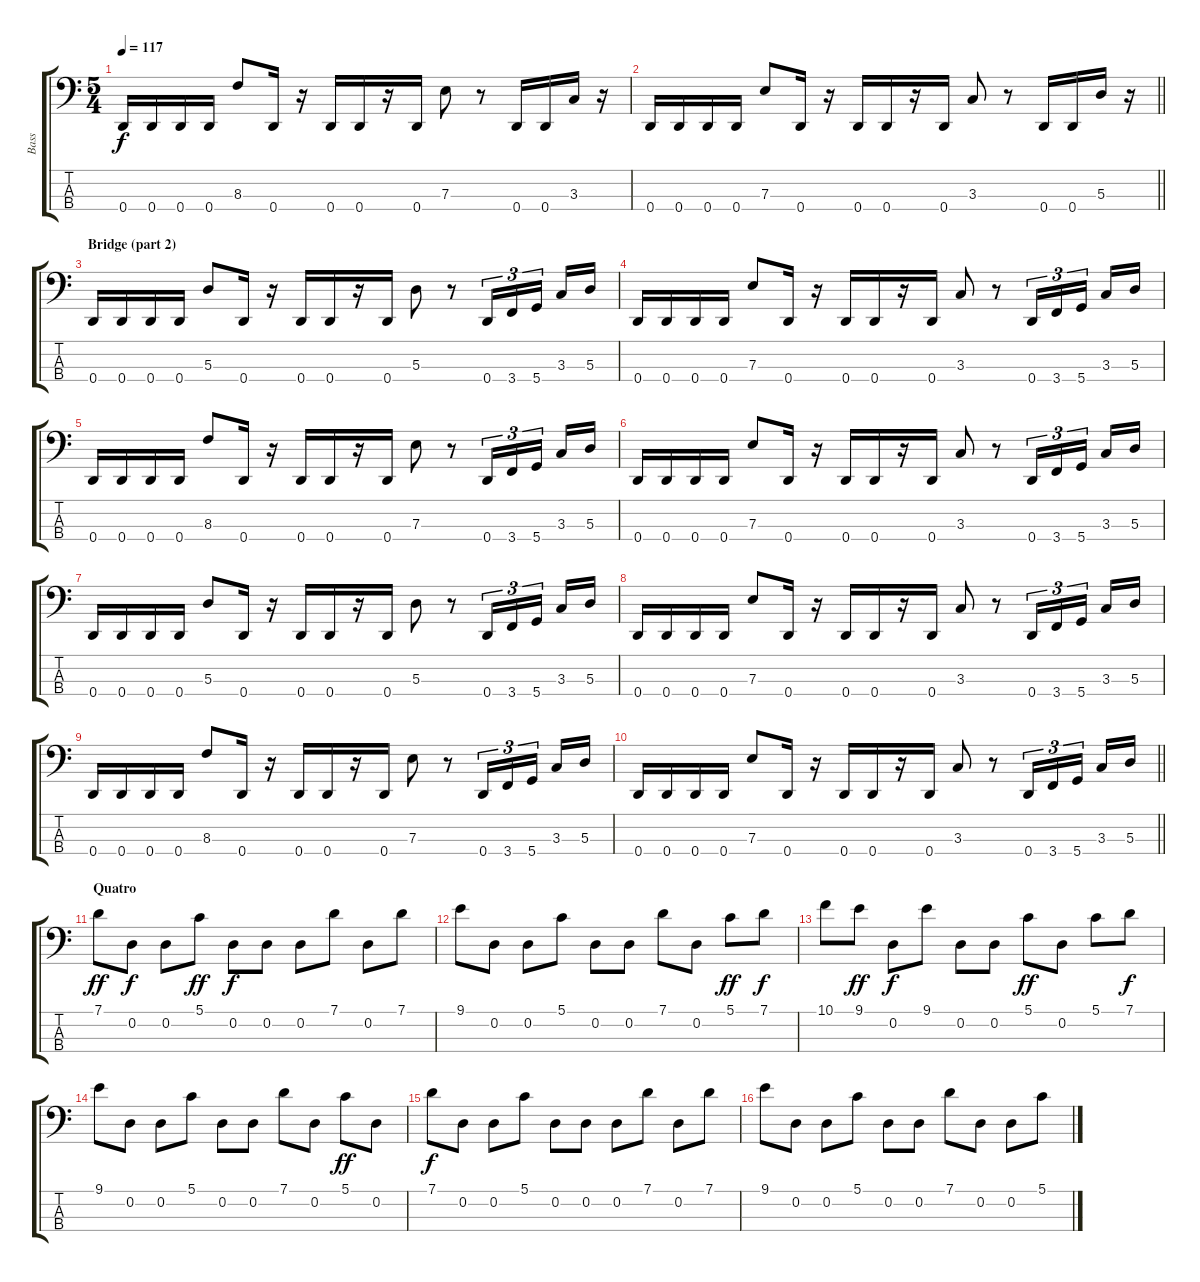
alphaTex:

\track ("Bass" "Bass") {instrument electricbasspick}
\staff {score tabs}
\tuning (G2 D2 A1 D1) {hide}
\ts (5 4)
\tempo 117
\clef f4
\ks c
0.4.16{dy f} 0.4.16 0.4.16 0.4.16 8.3.8 0.4.16 r.16 0.4.16 0.4.16 r.16 0.4.16 7.3.8 r.8 0.4.16 0.4.16 3.3.16 r.16 |
\barLineRight lightlight
0.4.16 0.4.16 0.4.16 0.4.16 7.3.8 0.4.16 r.16 0.4.16 0.4.16 r.16 0.4.16 3.3.8 r.8 0.4.16 0.4.16 5.3.16 r.16 |
\section ("" "Bridge (part 2)")
0.4.16 0.4.16 0.4.16 0.4.16 5.3.8 0.4.16 r.16 0.4.16 0.4.16 r.16 0.4.16 5.3.8 r.8 0.4.16{tu (3 2)} 3.4.16{tu (3 2)} 5.4.16{tu (3 2) beam splitsecondary} 3.3.16 5.3.16 |
0.4.16 0.4.16 0.4.16 0.4.16 7.3.8 0.4.16 r.16 0.4.16 0.4.16 r.16 0.4.16 3.3.8 r.8 0.4.16{tu (3 2)} 3.4.16{tu (3 2)} 5.4.16{tu (3 2) beam splitsecondary} 3.3.16 5.3.16 |
0.4.16 0.4.16 0.4.16 0.4.16 8.3.8 0.4.16 r.16 0.4.16 0.4.16 r.16 0.4.16 7.3.8 r.8 0.4.16{tu (3 2)} 3.4.16{tu (3 2)} 5.4.16{tu (3 2) beam splitsecondary} 3.3.16 5.3.16 |
0.4.16 0.4.16 0.4.16 0.4.16 7.3.8 0.4.16 r.16 0.4.16 0.4.16 r.16 0.4.16 3.3.8 r.8 0.4.16{tu (3 2)} 3.4.16{tu (3 2)} 5.4.16{tu (3 2) beam splitsecondary} 3.3.16 5.3.16 |
0.4.16 0.4.16 0.4.16 0.4.16 5.3.8 0.4.16 r.16 0.4.16 0.4.16 r.16 0.4.16 5.3.8 r.8 0.4.16{tu (3 2)} 3.4.16{tu (3 2)} 5.4.16{tu (3 2) beam splitsecondary} 3.3.16 5.3.16 |
0.4.16 0.4.16 0.4.16 0.4.16 7.3.8 0.4.16 r.16 0.4.16 0.4.16 r.16 0.4.16 3.3.8 r.8 0.4.16{tu (3 2)} 3.4.16{tu (3 2)} 5.4.16{tu (3 2) beam splitsecondary} 3.3.16 5.3.16 |
0.4.16 0.4.16 0.4.16 0.4.16 8.3.8 0.4.16 r.16 0.4.16 0.4.16 r.16 0.4.16 7.3.8 r.8 0.4.16{tu (3 2)} 3.4.16{tu (3 2)} 5.4.16{tu (3 2) beam splitsecondary} 3.3.16 5.3.16 |
\barLineRight lightlight
0.4.16 0.4.16 0.4.16 0.4.16 7.3.8 0.4.16 r.16 0.4.16 0.4.16 r.16 0.4.16 3.3.8 r.8 0.4.16{tu (3 2)} 3.4.16{tu (3 2)} 5.4.16{tu (3 2) beam splitsecondary} 3.3.16 5.3.16 |
\section ("" "Quatro")
7.1.8{dy ff} 0.2.8{dy f} 0.2.8 5.1.8{dy ff} 0.2.8{dy f} 0.2.8 0.2.8 7.1.8 0.2.8 7.1.8 |
9.1.8 0.2.8 0.2.8 5.1.8 0.2.8 0.2.8 7.1.8 0.2.8 5.1.8{dy ff} 7.1.8{dy f} |
10.1.8 9.1.8{dy ff} 0.2.8{dy f} 9.1.8 0.2.8 0.2.8 5.1.8{dy ff} 0.2.8 5.1.8 7.1.8{dy f} |
9.1.8 0.2.8 0.2.8 5.1.8 0.2.8 0.2.8 7.1.8 0.2.8 5.1.8{dy ff} 0.2.8 |
7.1.8{dy f} 0.2.8 0.2.8 5.1.8 0.2.8 0.2.8 0.2.8 7.1.8 0.2.8 7.1.8 |
9.1.8 0.2.8 0.2.8 5.1.8 0.2.8 0.2.8 7.1.8 0.2.8 0.2.8 5.1.8
